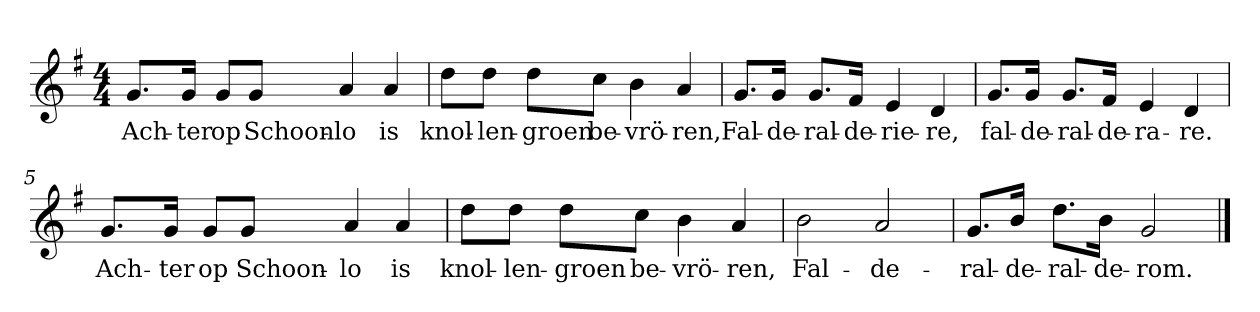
**kern	**text
*part1	*part1
*staff1	*staff1
*clefG2	*
*k[f#]	*
*G:	*
*M4/4	*
*MM120	*
=1	=1
8.g/L	Ach-
16g/Jk	-ter
8g/L	op
8g/J	Schoon-
4a	-lo
4a	is
=2	=2
8dd\L	knol-
8dd\J	-len-
8dd\L	-groen
8cc\J	be-
4b	-vrö-
4a	-ren,
=3	=3
8.g/L	Fal-
16g/Jk	-de-
8.g/L	-ral-
16f#/Jk	-de-
4e	-rie-
4d	-re,
=4	=4
8.g/L	fal-
16g/Jk	-de-
8.g/L	-ral-
16f#/Jk	-de-
4e	-ra-
4d	-re.
=5	=5
8.g/L	Ach-
16g/Jk	-ter
8g/L	op
8g/J	Schoon-
4a	-lo
4a	is
=6	=6
8dd\L	knol-
8dd\J	-len-
8dd\L	-groen
8cc\J	be-
4b	-vrö-
4a	-ren,
=7	=7
2b	Fal-
2a	-de-
=8	=8
8.g/L	-ral-
16b/Jk	-de-
8.dd\L	-ral-
16b\Jk	-de-
2g	-rom.
==	==
*-	*-
